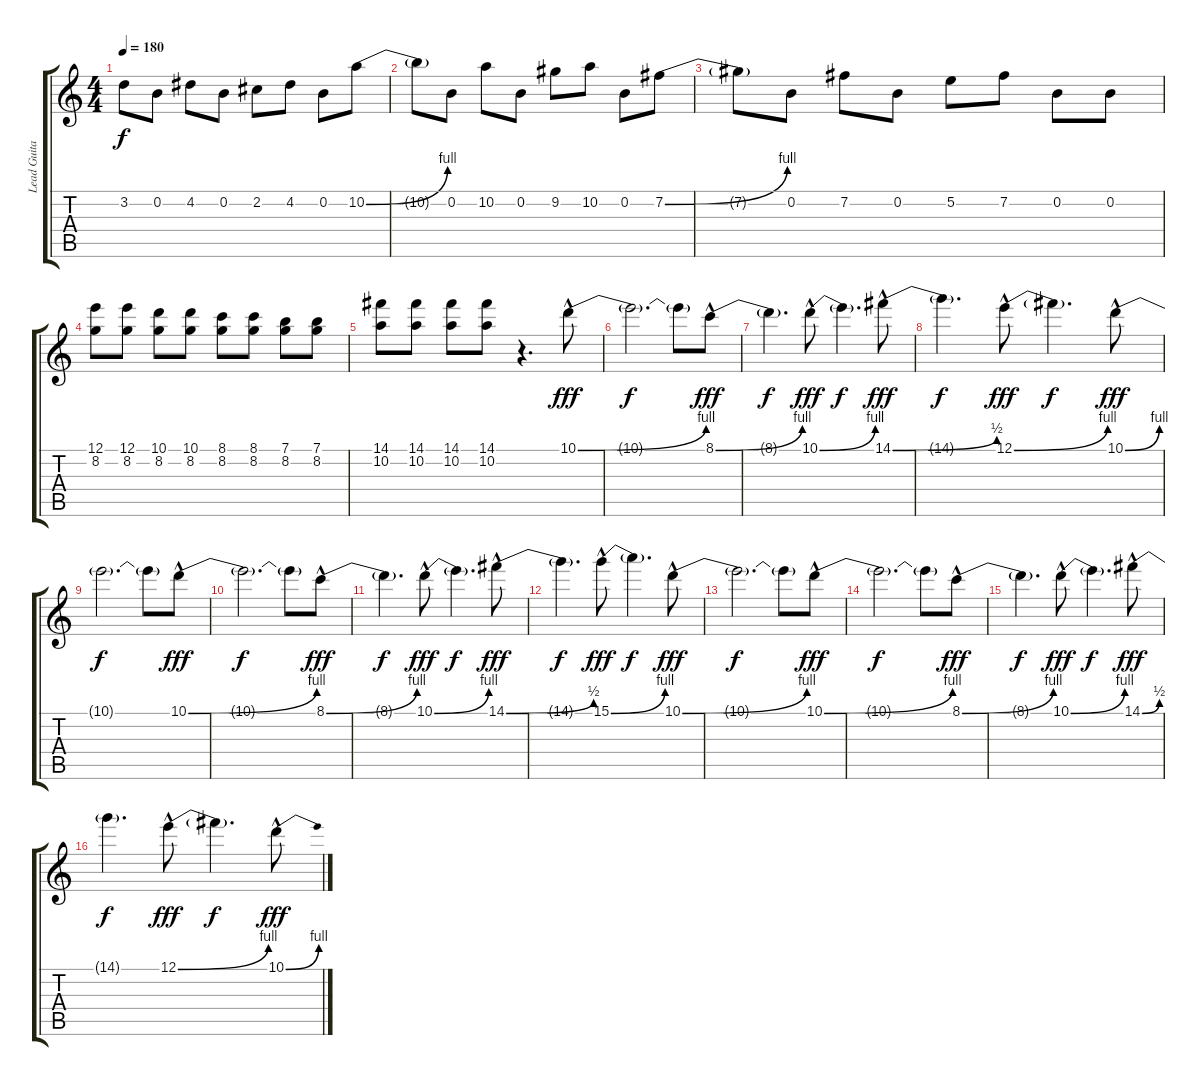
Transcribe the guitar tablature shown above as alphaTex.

\track ("Lead Guitar" "Lead Guita") {instrument distortionguitar}
\staff {score tabs}
\tuning (E4 B3 G3 D3 A2 E2) {hide}
\ts (4 4)
\tempo 180
\clef g2
\ks c
3.2{t}.8{dy f} 0.2.8 4.2.8 0.2.8 2.2.8 4.2.8 0.2.8 10.2{be (bend 0 0 60 4)}.8 |
10.2{t}.8 0.2.8 10.2.8 0.2.8 9.2.8 10.2.8 0.2.8 7.2{be (bend 0 0 60 4)}.8 |
7.2{t}.8 0.2.8 7.2.8 0.2.8 5.2.8 7.2.8 0.2.8 0.2.8 |
(12.1 8.2).8 (12.1 8.2).8 (10.1 8.2).8 (10.1 8.2).8 (8.1 8.2).8 (8.1 8.2).8 (7.1 8.2).8 (7.1 8.2).8 |
(14.1 10.2).8 (14.1 10.2).8 (14.1 10.2).8 (14.1 10.2).8 r.4{d} 10.1{be (bend 0 0 60 4) hac}.8{dy fff volume 12} |
10.1{t}.2{d dy f} 10.1{t}.8 8.1{be (bend 0 0 60 4) hac}.8{dy fff} |
8.1{t}.4{d dy f} 10.1{be (bend 0 0 60 4) hac}.8{dy fff} 10.1{t}.4{d dy f} 14.1{be (bend 0 0 60 2) hac}.8{dy fff} |
14.1{t}.4{d dy f} 12.1{be (bend 0 0 60 4) hac}.8{dy fff} 12.1{t}.4{d dy f} 10.1{be (bend 0 0 60 4) hac}.8{dy fff} |
10.1{t}.2{d dy f} 10.1{t}.8 10.1{be (bend 0 0 60 4) hac}.8{dy fff} |
10.1{t}.2{d dy f} 10.1{t}.8 8.1{be (bend 0 0 60 4) hac}.8{dy fff} |
8.1{t}.4{d dy f} 10.1{be (bend 0 0 60 4) hac}.8{dy fff} 10.1{t}.4{d dy f} 14.1{be (bend 0 0 60 2) hac}.8{dy fff} |
14.1{t}.4{d dy f} 15.1{be (bend 0 0 60 4) hac}.8{dy fff} 15.1{t}.4{d dy f} 10.1{be (bend 0 0 60 4) hac}.8{dy fff} |
10.1{t}.2{d dy f} 10.1{t}.8 10.1{be (bend 0 0 60 4) hac}.8{dy fff} |
10.1{t}.2{d dy f} 10.1{t}.8 8.1{be (bend 0 0 60 4) hac}.8{dy fff} |
8.1{t}.4{d dy f} 10.1{be (bend 0 0 60 4) hac}.8{dy fff} 10.1{t}.4{d dy f} 14.1{be (bend 0 0 60 2) hac}.8{dy fff} |
14.1{t}.4{d dy f} 12.1{be (bend 0 0 60 4) hac}.8{dy fff} 12.1{t}.4{d dy f} 10.1{be (bend 0 0 60 4) hac}.8{dy fff}
